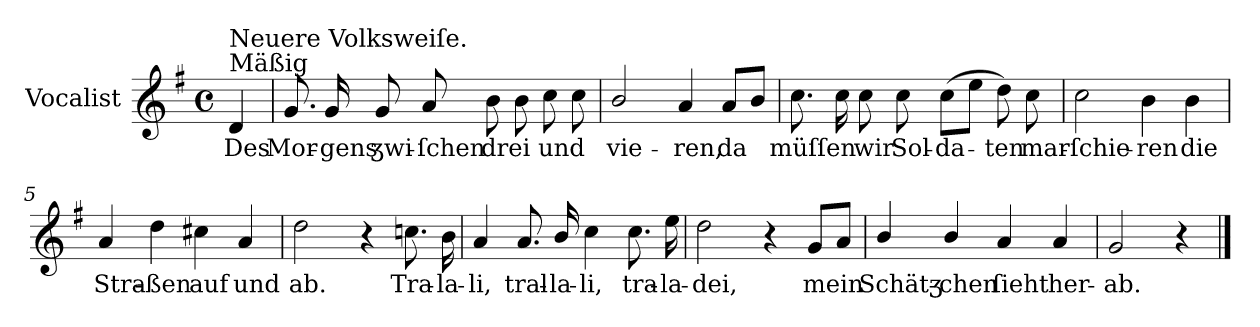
**kern	**text
*part1	*part1
*staff1	*staff1
*I"Vocalist	*
*k[f#]	*
*G:	*
*M4/4	*
*met(c)	*
=	=
!LO:TX:a:t=Mäßig	!
!LO:TX:a:t=Neuere Volksweiſe.	!
4d	Des
=1	=1
8.g	Mor-
16g	-gens
8g	ʒwi-
8a	-ſchen
8b	drei
8b	.
8cc	und
8cc	.
=2	=2
2b/	vie-
4a	-ren,
8aL	da
8bJ	.
=3	=3
8.cc	müſſen
16cc	.
8cc	wir
8cc	Sol-
(8ccL	-da-
8eeJ	.
8dd)	-ten
8cc	mar-
=4	=4
2cc	-ſchie-
4b	-ren
4b	die
=5	=5
4a	Stra-
4dd	-ßen
4cc#X	auf
4a	und
=6	=6
2dd	ab.
4r	.
8.ccn	Tra-
16b	-la-
=7	=7
4a	-li,
8.a	tral-
16b/	-la-
4cc	-li,
8.cc	tra-
16ee	-la-
=8	=8
2dd	-dei,
4r	.
8gL	mein
8aJ	.
=9	=9
4b/	Schätʒ-
4b/	-chen
4a	ſieht
4a	her-
=10	=10
2g	-ab.
4r	.
==	==
*-	*-
